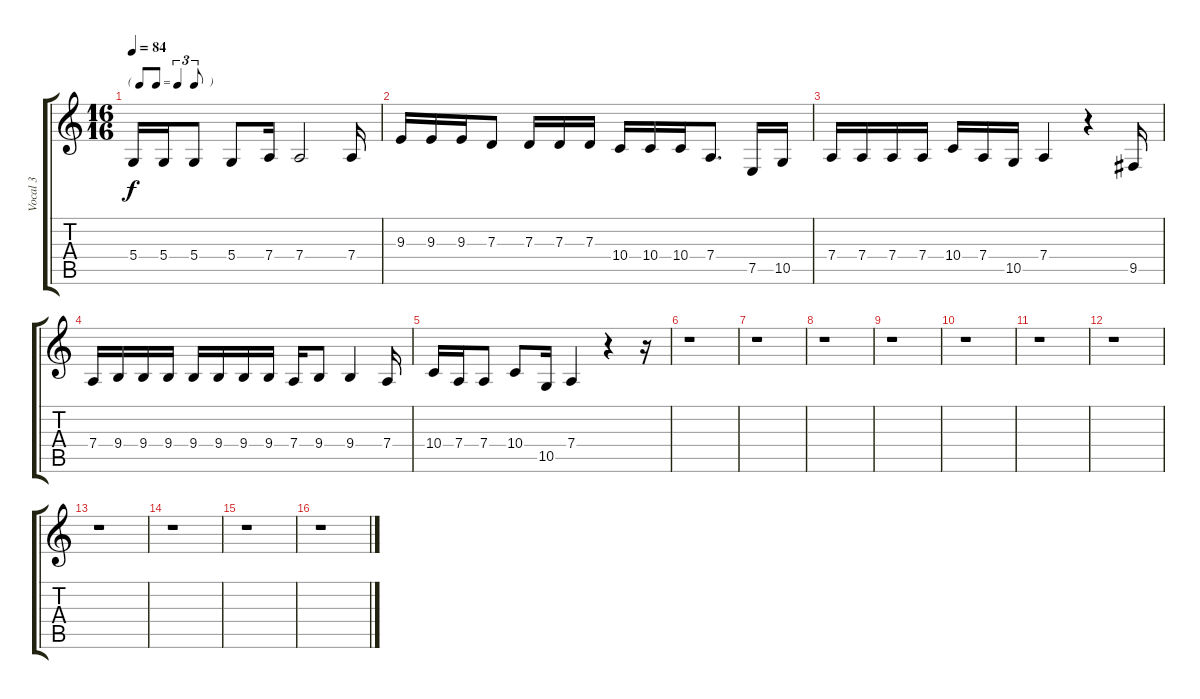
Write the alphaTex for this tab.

\track ("Vocal 3" "Vocal 3") {instrument sopranosax}
\staff {score tabs}
\tuning (E4 B3 G3 D3 A2 E2) {hide}
\ts (16 16)
\tf triplet8th
\tempo 84
\clef g2
\ks c
5.4.16{dy f} 5.4.16 5.4.8 5.4.8 7.4.16 7.4.2 7.4.16 |
9.3.16 9.3.16 9.3.16 7.3.8 7.3.16 7.3.16 7.3.16 10.4.16 10.4.16 10.4.16 7.4.8{d} 7.5.16 10.5.16 |
7.4.16 7.4.16 7.4.16 7.4.16 10.4.16 7.4.16 10.5.16 7.4.4 r.4 9.5.16 |
7.4.16 9.4.16 9.4.16 9.4.16 9.4.16 9.4.16 9.4.16 9.4.16 7.4.16 9.4.8 9.4.4 7.4.16 |
10.4.16 7.4.16 7.4.8 10.4.8 10.5.16 7.4.4 r.4 r.16 |
r.1 |
r.1 |
r.1 |
r.1 |
r.1 |
r.1 |
r.1 |
r.1 |
r.1 |
r.1 |
r.1
